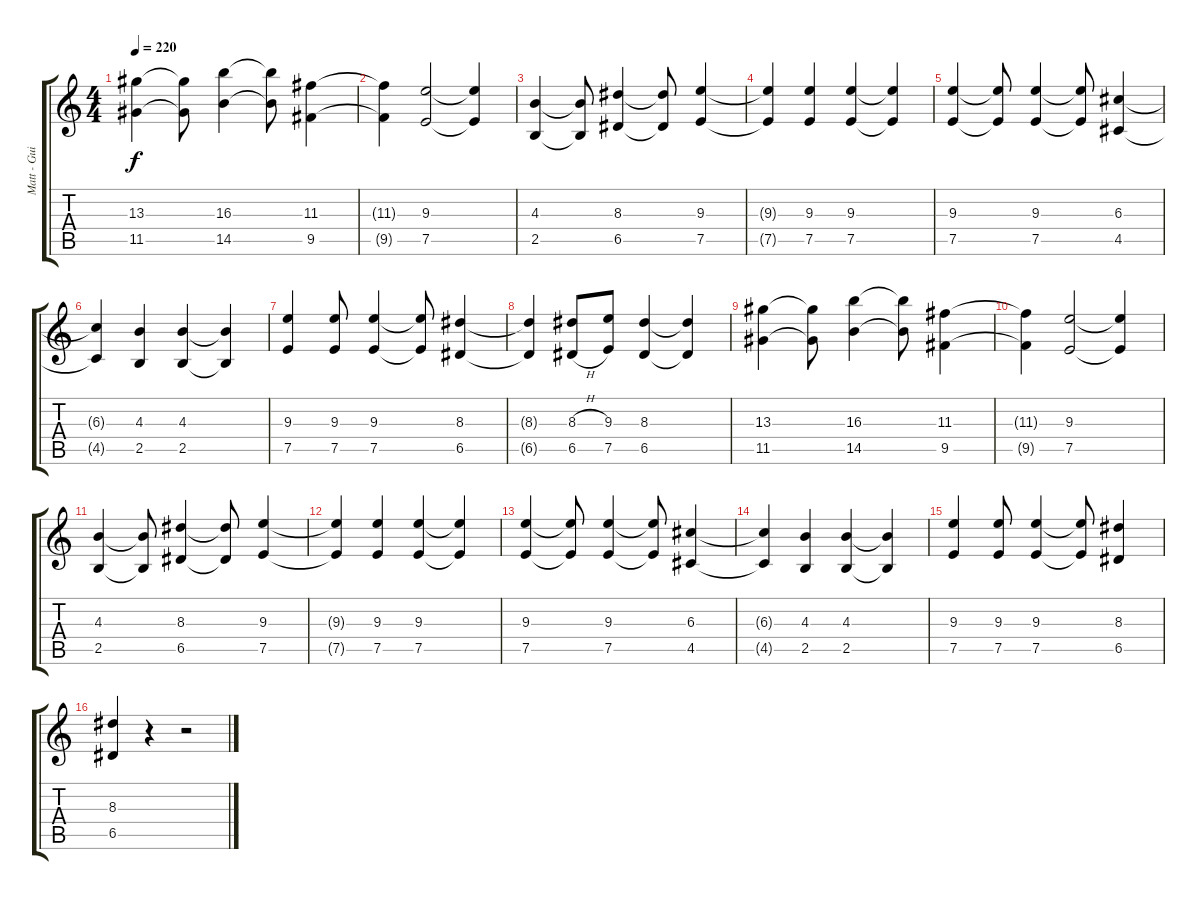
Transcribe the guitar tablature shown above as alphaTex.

\track ("Matt - Guitar" "Matt - Gui") {instrument distortionguitar}
\staff {score tabs}
\tuning (E4 B3 G3 D3 A2 E2) {hide}
\ts (4 4)
\tempo 220
\clef g2
\ks c
(13.3 11.5).4{dy f instrument distortionguitar} (13.3{t} 11.5{t}).8 (16.3 14.5).4 (16.3{t} 14.5{t}).8 (11.3 9.5).4 |
(11.3{t} 9.5{t}).4 (9.3 7.5).2 (9.3{t} 7.5{t}).4 |
(4.3 2.5).4 (4.3{t} 2.5{t}).8 (8.3 6.5).4 (8.3{t} 6.5{t}).8 (9.3 7.5).4 |
(9.3{t} 7.5{t}).4 (9.3 7.5).4 (9.3 7.5).4 (9.3{t} 7.5{t}).4 |
(9.3 7.5).4 (9.3{t} 7.5{t}).8 (9.3 7.5).4 (9.3{t} 7.5{t}).8 (6.3 4.5).4 |
(6.3{t} 4.5{t}).4 (4.3 2.5).4 (4.3 2.5).4 (4.3{t} 2.5{t}).4 |
(9.3 7.5).4 (9.3 7.5).8 (9.3 7.5).4 (9.3{t} 7.5{t}).8 (8.3 6.5).4 |
(8.3{t} 6.5{t}).4 (8.3{h} 6.5{h}).8 (9.3 7.5).8 (8.3 6.5).4 (8.3{t} 6.5{t}).4 |
(13.3 11.5).4 (13.3{t} 11.5{t}).8 (16.3 14.5).4 (16.3{t} 14.5{t}).8 (11.3 9.5).4 |
(11.3{t} 9.5{t}).4 (9.3 7.5).2 (9.3{t} 7.5{t}).4 |
(4.3 2.5).4 (4.3{t} 2.5{t}).8 (8.3 6.5).4 (8.3{t} 6.5{t}).8 (9.3 7.5).4 |
(9.3{t} 7.5{t}).4 (9.3 7.5).4 (9.3 7.5).4 (9.3{t} 7.5{t}).4 |
(9.3 7.5).4 (9.3{t} 7.5{t}).8 (9.3 7.5).4 (9.3{t} 7.5{t}).8 (6.3 4.5).4 |
(6.3{t} 4.5{t}).4 (4.3 2.5).4 (4.3 2.5).4 (4.3{t} 2.5{t}).4 |
(9.3 7.5).4 (9.3 7.5).8 (9.3 7.5).4 (9.3{t} 7.5{t}).8 (8.3 6.5).4 |
(8.3 6.5).4 r.4 r.2
